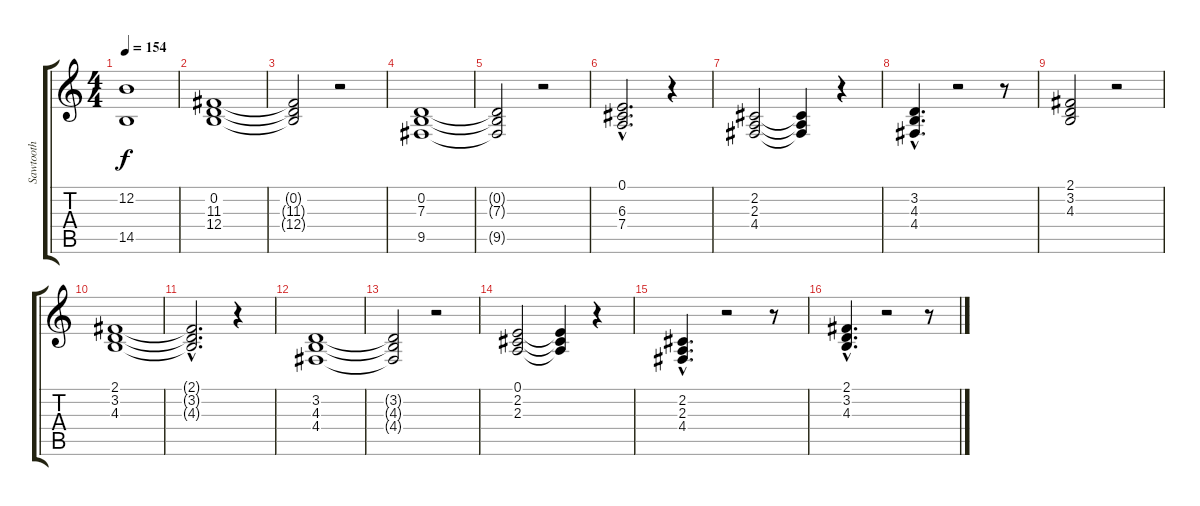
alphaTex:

\track ("Sawtooth" "Sawtooth") {instrument lead2sawtooth}
\staff {score tabs}
\tuning (E4 B3 G3 D3 A2 E2) {hide}
\ts (4 4)
\tempo 154
\clef g2
\ks c
(12.2{t} 14.5{t}).1{dy f} |
(0.2 11.3 12.4).1 |
(0.2{t} 11.3{t} 12.4{t}).2 r.2 |
(0.2 7.3 9.5).1 |
(0.2{t} 7.3{t} 9.5{t}).2 r.2 |
(0.1{hac} 6.3{hac} 7.4{hac}).2{d} r.4 |
(2.2 2.3 4.4).2 (2.2{t} 2.3{t} 4.4{t}).4 r.4 |
(3.2{hac} 4.3{hac} 4.4{hac}).4{d} r.2 r.8 |
(2.1 3.2 4.3).2 r.2 |
(2.1 3.2 4.3).1 |
(2.1{hac t} 3.2{hac t} 4.3{hac t}).2{d} r.4 |
(3.2 4.3 4.4).1 |
(3.2{t} 4.3{t} 4.4{t}).2 r.2 |
(0.1 2.2 2.3).2 (0.1{t} 2.2{t} 2.3{t}).4 r.4 |
(2.2{hac} 2.3{hac} 4.4{hac}).4{d} r.2 r.8 |
(2.1{hac} 3.2{hac} 4.3{hac}).4{d} r.2 r.8
